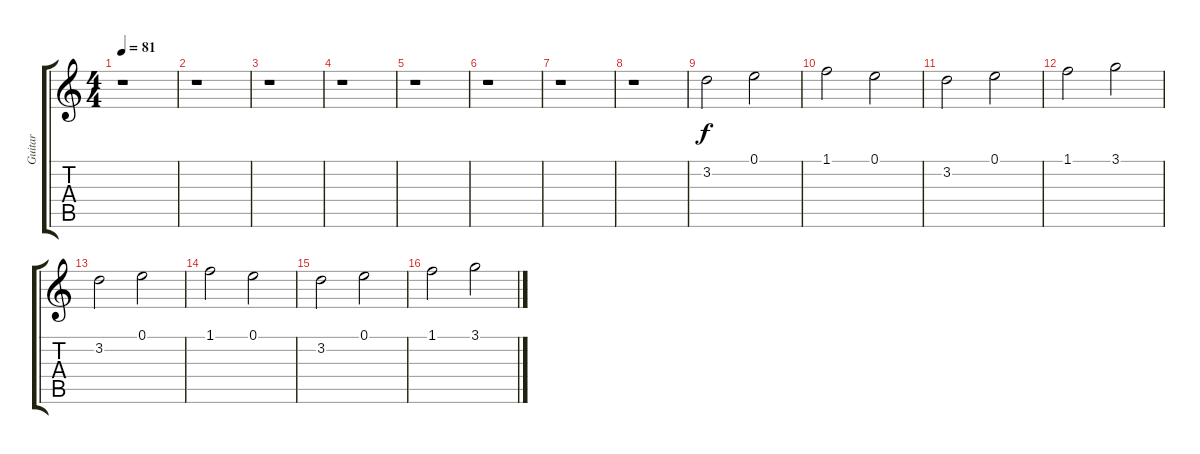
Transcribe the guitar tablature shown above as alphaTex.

\track ("Guitar" "Guitar") {instrument acousticguitarsteel}
\staff {score tabs}
\tuning (E4 B3 G3 D3 A2 E2) {hide}
\ts (4 4)
\tempo 81
\clef g2
\ks c
r.1{dy f instrument acousticguitarsteel} |
r.1 |
r.1 |
r.1 |
r.1 |
r.1 |
r.1 |
r.1 |
3.2.2 0.1.2 |
1.1.2 0.1.2 |
3.2.2 0.1.2 |
1.1.2 3.1.2 |
3.2.2 0.1.2 |
1.1.2 0.1.2 |
3.2.2 0.1.2 |
1.1.2 3.1.2
